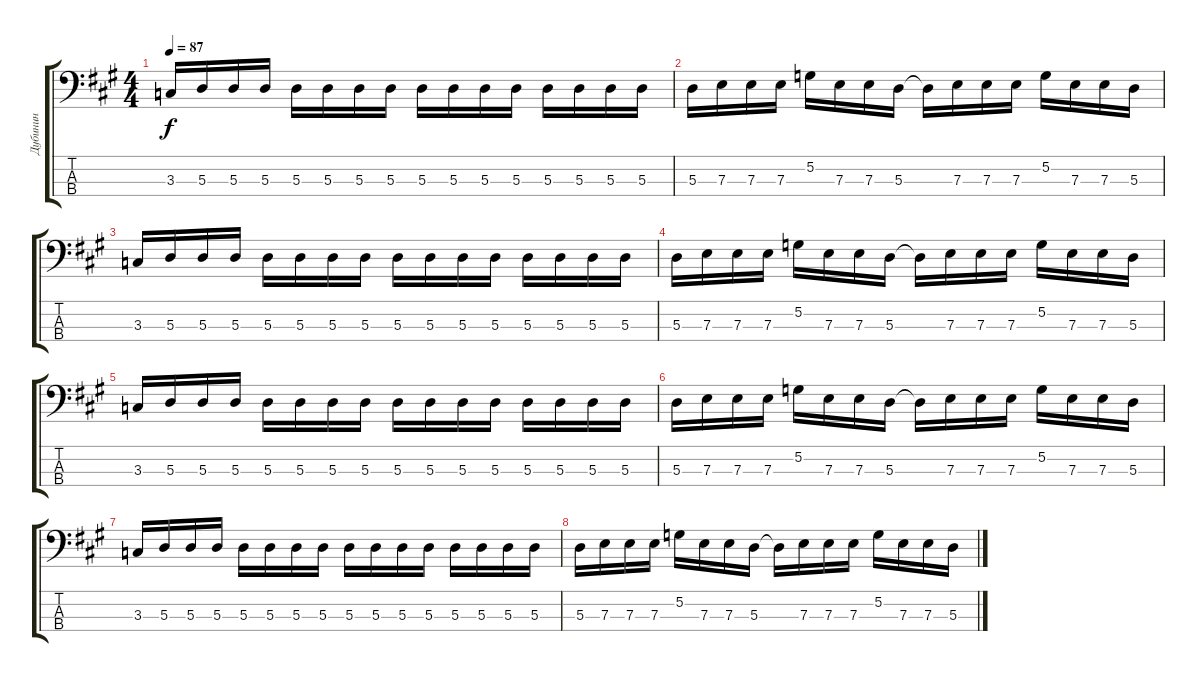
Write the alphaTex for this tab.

\track ("Дубинин" "Дубинин") {instrument electricbasspick}
\staff {score tabs}
\tuning (G2 D2 A1 E1) {hide}
\ts (4 4)
\tempo 87
\clef f4
\ks a
3.3.16{dy f volume 10} 5.3.16 5.3.16 5.3.16 5.3.16 5.3.16 5.3.16 5.3.16 5.3.16 5.3.16 5.3.16 5.3.16 5.3.16 5.3.16 5.3.16 5.3.16 |
5.3.16{volume 9} 7.3.16 7.3.16 7.3.16 5.2.16 7.3.16 7.3.16 5.3.16 5.3{t}.16 7.3.16 7.3.16 7.3.16 5.2.16 7.3.16 7.3.16 5.3.16 |
3.3.16{volume 8} 5.3.16 5.3.16 5.3.16 5.3.16 5.3.16 5.3.16 5.3.16 5.3.16 5.3.16 5.3.16 5.3.16 5.3.16 5.3.16 5.3.16 5.3.16 |
5.3.16{volume 7} 7.3.16 7.3.16 7.3.16 5.2.16 7.3.16 7.3.16 5.3.16 5.3{t}.16 7.3.16 7.3.16 7.3.16 5.2.16 7.3.16 7.3.16 5.3.16 |
3.3.16{volume 6} 5.3.16 5.3.16 5.3.16 5.3.16 5.3.16 5.3.16 5.3.16 5.3.16 5.3.16 5.3.16 5.3.16 5.3.16 5.3.16 5.3.16 5.3.16 |
5.3.16{volume 5} 7.3.16 7.3.16 7.3.16 5.2.16 7.3.16 7.3.16 5.3.16 5.3{t}.16 7.3.16 7.3.16 7.3.16 5.2.16 7.3.16 7.3.16 5.3.16 |
3.3.16{volume 4} 5.3.16 5.3.16 5.3.16 5.3.16 5.3.16 5.3.16 5.3.16 5.3.16 5.3.16 5.3.16 5.3.16 5.3.16 5.3.16 5.3.16 5.3.16 |
5.3.16{volume 3} 7.3.16 7.3.16 7.3.16 5.2.16 7.3.16 7.3.16 5.3.16{volume 2} 5.3{t}.16 7.3.16 7.3.16 7.3.16 5.2.16 7.3.16 7.3.16 5.3.16
